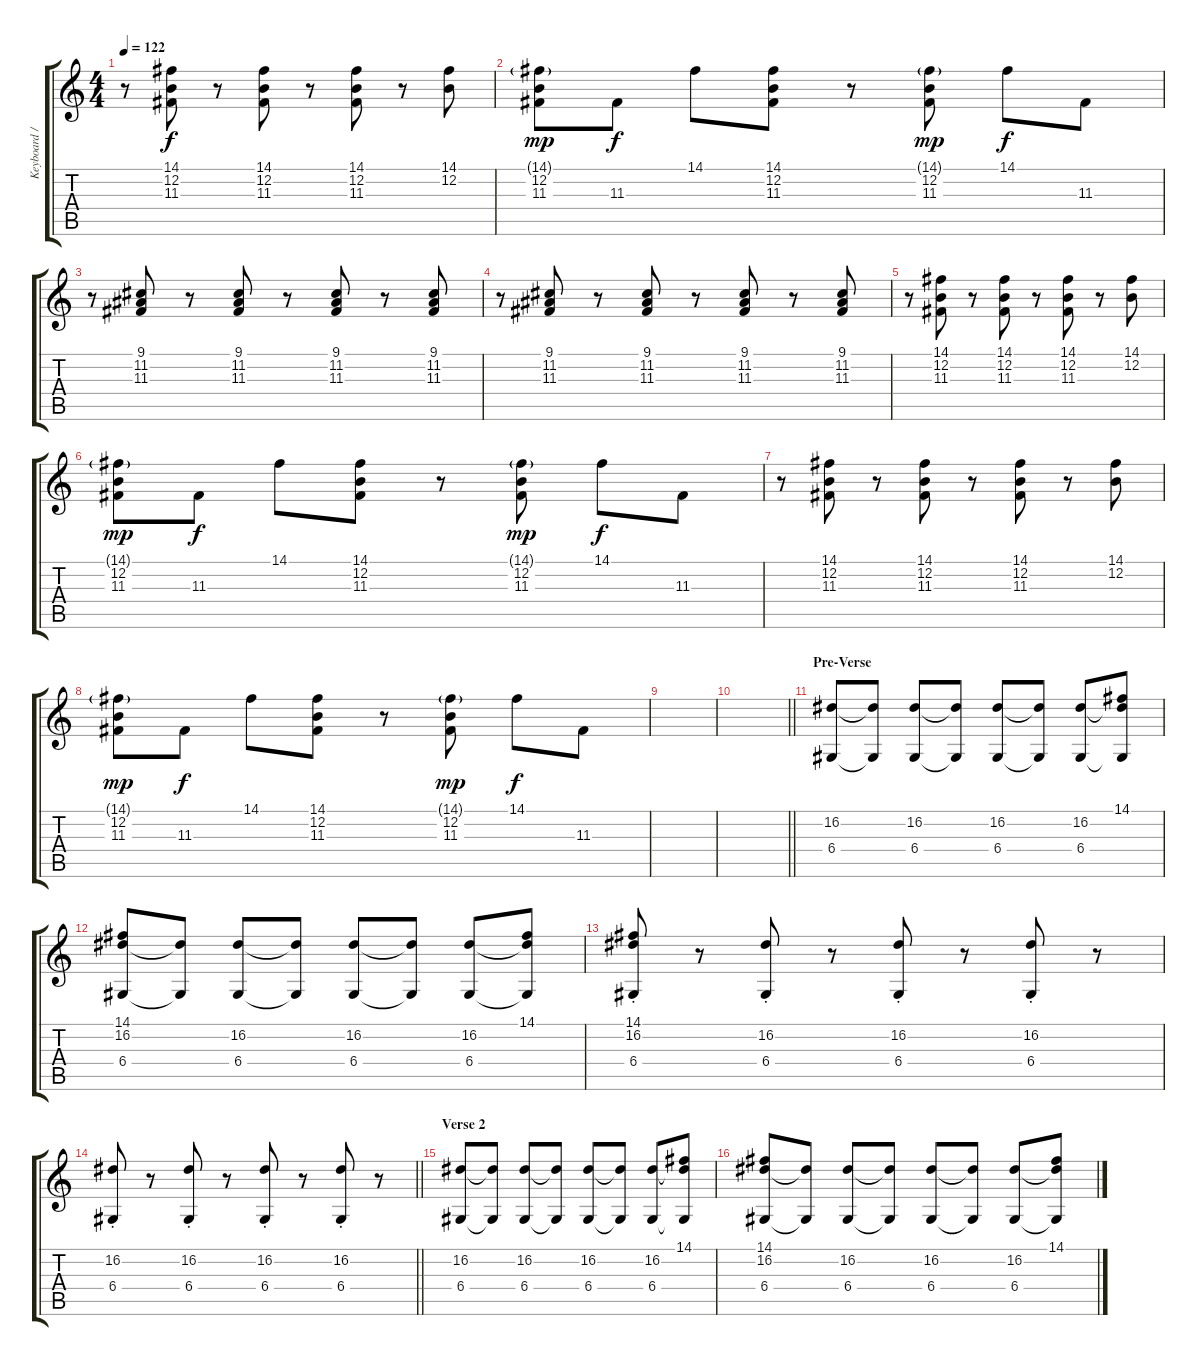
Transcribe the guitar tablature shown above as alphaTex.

\track ("Keyboard / Synth 1" "Keyboard /") {instrument lead2sawtooth}
\staff {score tabs}
\tuning (E4 B3 G3 D3 A2 E2) {hide}
\ts (4 4)
\tempo 122
\clef g2
\ks c
r.8{dy f} (14.1 12.2 11.3).8 r.8 (14.1 12.2 11.3).8 r.8 (14.1 12.2 11.3).8 r.8 (14.1 12.2).8 |
(14.1{g} 12.2 11.3).8{dy mp} 11.3.8{dy f} 14.1.8 (14.1 12.2 11.3).8 r.8 (14.1{g} 12.2 11.3).8{dy mp} 14.1.8{dy f} 11.3.8 |
r.8 (9.1 11.2 11.3).8 r.8 (9.1 11.2 11.3).8 r.8 (9.1 11.2 11.3).8 r.8 (9.1 11.2 11.3).8 |
r.8 (9.1 11.2 11.3).8 r.8 (9.1 11.2 11.3).8 r.8 (9.1 11.2 11.3).8 r.8 (9.1 11.2 11.3).8 |
r.8 (14.1 12.2 11.3).8 r.8 (14.1 12.2 11.3).8 r.8 (14.1 12.2 11.3).8 r.8 (14.1 12.2).8 |
(14.1{g} 12.2 11.3).8{dy mp} 11.3.8{dy f} 14.1.8 (14.1 12.2 11.3).8 r.8 (14.1{g} 12.2 11.3).8{dy mp} 14.1.8{dy f} 11.3.8 |
r.8 (14.1 12.2 11.3).8 r.8 (14.1 12.2 11.3).8 r.8 (14.1 12.2 11.3).8 r.8 (14.1 12.2).8 |
(14.1{g} 12.2 11.3).8{dy mp} 11.3.8{dy f} 14.1.8 (14.1 12.2 11.3).8 r.8 (14.1{g} 12.2 11.3).8{dy mp} 14.1.8{dy f} 11.3.8 |
|
\barLineRight lightlight
|
\section ("" "Pre-Verse")
(16.2 6.4).8{instrument lead2sawtooth} (16.2{t} 6.4{t}).8 (16.2 6.4).8 (16.2{t} 6.4{t}).8 (16.2 6.4).8 (16.2{t} 6.4{t}).8 (16.2 6.4).8 (14.1 16.2{t} 6.4{t}).8 |
(14.1 16.2 6.4).8 (16.2{t} 6.4{t}).8 (16.2 6.4).8 (16.2{t} 6.4{t}).8 (16.2 6.4).8 (16.2{t} 6.4{t}).8 (16.2 6.4).8 (14.1 16.2{t} 6.4{t}).8 |
(14.1 16.2 6.4{st}).8 r.8 (16.2{st} 6.4{st}).8 r.8 (16.2{st} 6.4{st}).8 r.8 (16.2{st} 6.4{st}).8 r.8 |
\barLineRight lightlight
(16.2{st} 6.4{st}).8 r.8 (16.2{st} 6.4{st}).8 r.8 (16.2{st} 6.4{st}).8 r.8 (16.2{st} 6.4{st}).8 r.8 |
\section ("" "Verse 2")
(16.2 6.4).8 (16.2{t} 6.4{t}).8 (16.2 6.4).8 (16.2{t} 6.4{t}).8 (16.2 6.4).8 (16.2{t} 6.4{t}).8 (16.2 6.4).8 (14.1 16.2{t} 6.4{t}).8 |
(14.1 16.2 6.4).8 (16.2{t} 6.4{t}).8 (16.2 6.4).8 (16.2{t} 6.4{t}).8 (16.2 6.4).8 (16.2{t} 6.4{t}).8 (16.2 6.4).8 (14.1 16.2{t} 6.4{t}).8
